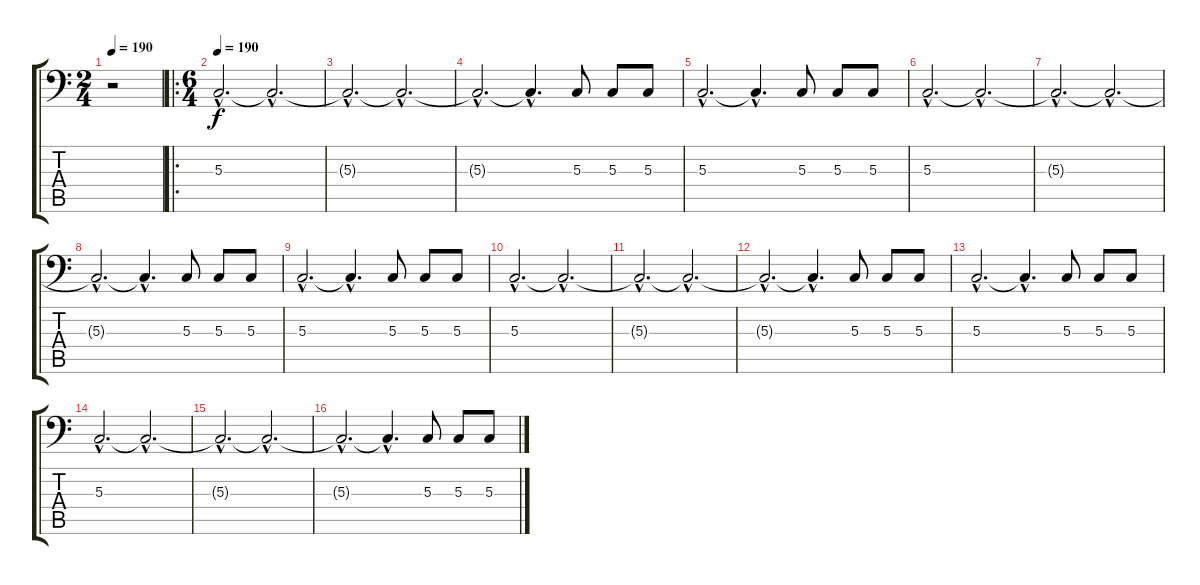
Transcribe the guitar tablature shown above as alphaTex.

\track "" {instrument timpani}
\staff {score tabs}
\tuning (E3 B2 G2 D2 A0 E0) {hide}
\ts (2 4)
\tempo 190
\clef f4
\ks c
r.2{dy f instrument timpani} |
\ro
\ts (6 4)
\tempo 190
5.3{hac}.2{d} 5.3{hac t}.2{d} |
5.3{hac t}.2{d} 5.3{hac t}.2{d} |
5.3{hac t}.2{d} 5.3{hac t}.4{d} 5.3.8 5.3.8 5.3.8 |
5.3{hac}.2{d} 5.3{hac t}.4{d} 5.3.8 5.3.8 5.3.8 |
5.3{hac}.2{d} 5.3{hac t}.2{d} |
5.3{hac t}.2{d} 5.3{hac t}.2{d} |
5.3{hac t}.2{d} 5.3{hac t}.4{d} 5.3.8 5.3.8 5.3.8 |
5.3{hac}.2{d} 5.3{hac t}.4{d} 5.3.8 5.3.8 5.3.8 |
5.3{hac}.2{d} 5.3{hac t}.2{d} |
5.3{hac t}.2{d} 5.3{hac t}.2{d} |
5.3{hac t}.2{d} 5.3{hac t}.4{d} 5.3.8 5.3.8 5.3.8 |
5.3{hac}.2{d} 5.3{hac t}.4{d} 5.3.8 5.3.8 5.3.8 |
5.3{hac}.2{d} 5.3{hac t}.2{d} |
5.3{hac t}.2{d} 5.3{hac t}.2{d} |
5.3{hac t}.2{d} 5.3{hac t}.4{d} 5.3.8 5.3.8 5.3.8
